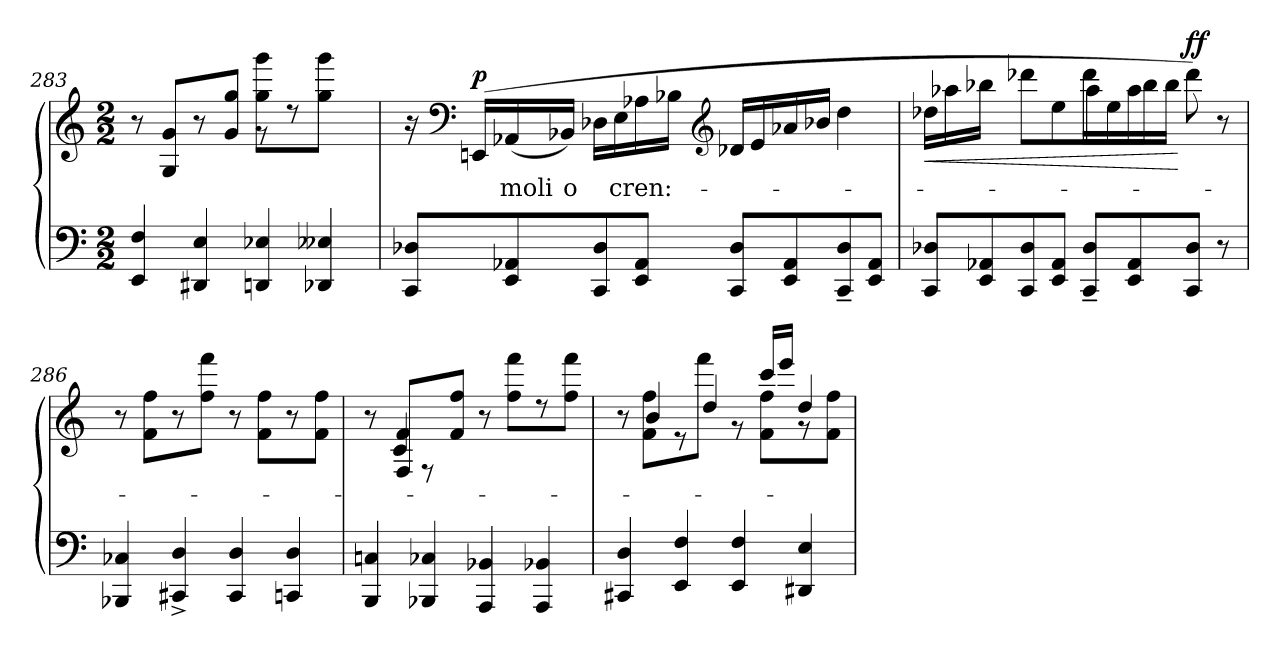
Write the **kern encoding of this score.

**kern	**kern	**text	**dynam
*part1	*part1	*part1	*part1
*staff2	*staff1	*staff1	*staff1/2
!!LO:LB:g=z
*clefF4	*clefG2	*	*
*k[]	*k[]	*	*
*M2/2	*M2/2	*	*
=283	=283	=283	=283
*	*^	*	*
4F/ 4EE/	2ryy	8r	.	.
.	.	8g/ 8G/L	.	.
4E/ 4DD#X/	.	8r	.	.
.	.	8gg/ 8g/J	.	.
4E-X/ 4DDn/	8ggg\ 8gg\L	8r	.	.
.	8rdd	8ryy	.	.
4E--X/ 4DD-X/	8ggg\ 8gg\J	4ryy	.	.
.	8ryy	.	.	.
*	*v	*v	*	*
=284	=284	=284	=284
8D-X/ 8CC/L	16r	.	.
*	*clefF4	*	*
!	!	!	!LO:DY:b
.	(16EEn/LL	.	p
8AA-X/ 8EE/	(16AA-X/	moli	.
.	16BB-X/JJ)	o	.
8D-/ 8CC/	16D-X\LL	.	.
.	16E\	cren:-	.
8AA-/ 8EE/J	16A-X\	.	.
.	16B-X\JJ	.	.
*	*clefG2	*	*
8D-/ 8CC/L	16d-X/LL	.	.
.	16e/	.	.
8AA-/ 8EE/	16a-X/	.	.
.	16b-X/JJ	.	.
8D-/~ 8CC/~	4dd\	.	.
8AA-/ 8EE/J	.	.	.
!!LO:LB:g=z
=285	=285	=285	=285
*	*^	*	*
!	!	!	!	!LO:HP:b
8D-X/ 8CC/L	2ryy	16dd-X\LL	.	<
.	.	16aa-X\	.	.
8AA-X/ 8EE/	.	16bb-X\JJ	.	.
.	.	16ryy	.	.
8D-/ 8CC/	.	8ddd-X\L	.	.
8AA-/ 8EE/J	.	8ee\	.	.
8D-/~ 8CC/~L	16ddd-\LL	8aa-\	.	.
.	16ee\	.	.	.
8AA-/ 8EE/	16aa-\	8bb-\J	.	.
.	16bb-\JJ	.	.	.
!	!	!	!	!LO:DY:n=1:b
8D-/ 8CC/J	4ryy	8ddd-\)	.	[ ff
8r	.	8r	.	.
*	*v	*v	*	*
=286	=286	=286	=286
4C-X/ 4BBB-X/	8r	.	.
.	8ff\ 8f\L	.	.
4D/^ 4CC#X/^	8r	.	.
.	8fff\ 8ff\J	.	.
4D/ 4CC#/	8r	.	.
.	8ff\ 8f\L	.	.
4D/ 4CCn/	8r	.	.
.	8ff\ 8f\J	.	.
!!LO:LB:g=z
=287	=287	=287	=287
*	*^	*	*
4Cn/ 4BBB/	8r	8ryy	.	.
.	(4c/	8f/ 8F/L)	.	.
4C-X/ 4BBB-X/	.	8r	.	.
.	4ryy	8ff/ 8f/J	.	.
4BB-X/ 4AAA/	.	8r	.	.
.	8fff\ 8ff\L	4.ryy	.	.
4BB-X/ 4AAA/	8rdd	.	.	.
.	8fff\ 8ff\J	.	.	.
=288	=288	=288	=288	=288
4D/ 4CC#X/	8r	8ryy	.	.
.	(4b/	8ff\ 8f\L)	.	.
4F/ 4EE/	.	8r	.	.
.	4dd/	8fff\J)	.	.
4F/ 4EE/	.	8r	.	.
.	(16ccc/LL	8ff\ 8f\L	.	.
.	16eee/JJ	.	.	.
4E/ 4DD#X/	4dd/	8r	.	.
.	.	8ff\ 8f\J	.	.
*	*v	*v	*	*
=	=	=	=
*-	*-	*-	*-
